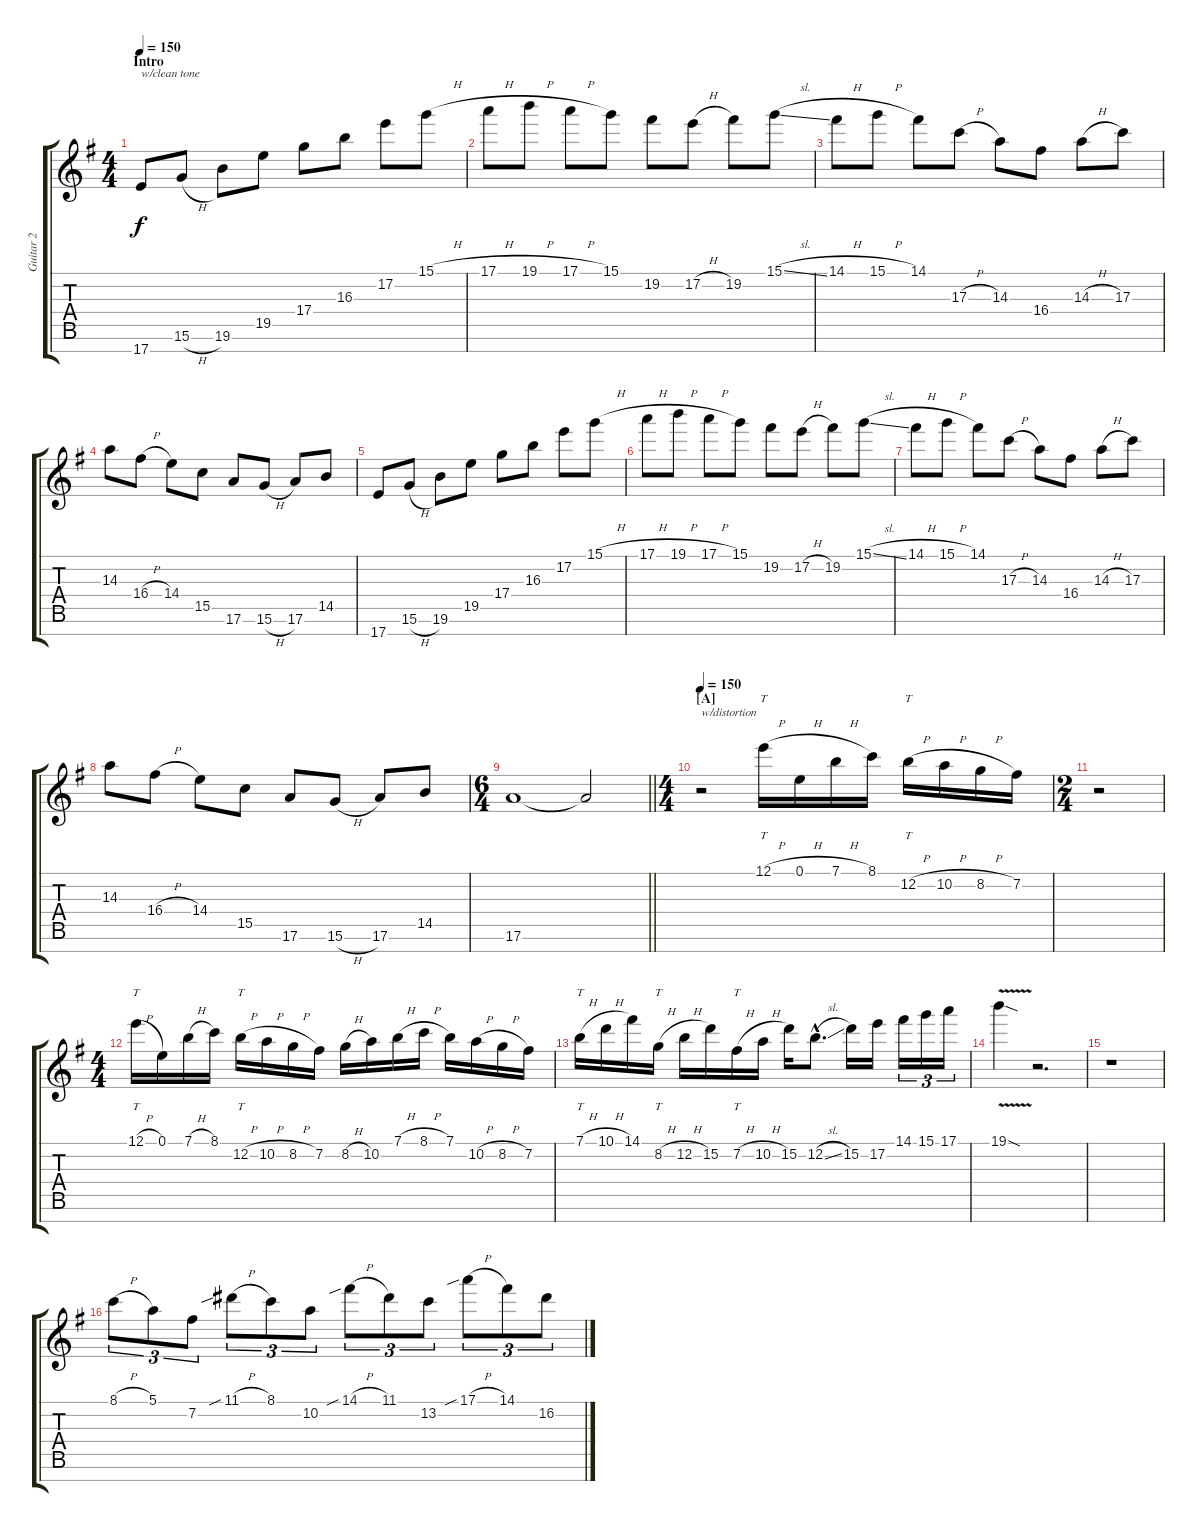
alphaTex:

\track ("Guitar 2" "Guitar 2") {instrument electricguitarjazz}
\staff {score tabs}
\tuning (E4 B3 G3 D3 A2 E2 B1) {hide}
\ts (4 4)
\section ("" "Intro")
\tempo 150
\clef g2
\ks eminor
17.7.8{txt "w/clean tone" dy f instrument electricguitarjazz} 15.6{h}.8 19.6.8 19.5.8 17.4.8 16.3.8 17.2.8 15.1{h}.8 |
17.1{h}.8 19.1{h}.8 17.1{h}.8 15.1.8 19.2.8 17.2{h}.8 19.2.8 15.1{sl}.8 |
14.1{h}.8 15.1{h}.8 14.1.8 17.3{h}.8 14.3.8 16.4.8 14.3{h}.8 17.3.8 |
14.3.8 16.4{h}.8 14.4.8 15.5.8 17.6.8 15.6{h}.8 17.6.8 14.5.8 |
17.7.8 15.6{h}.8 19.6.8 19.5.8 17.4.8 16.3.8 17.2.8 15.1{h}.8 |
17.1{h}.8 19.1{h}.8 17.1{h}.8 15.1.8 19.2.8 17.2{h}.8 19.2.8 15.1{sl}.8 |
14.1{h}.8 15.1{h}.8 14.1.8 17.3{h}.8 14.3.8 16.4.8 14.3{h}.8 17.3.8 |
14.3.8 16.4{h}.8 14.4.8 15.5.8 17.6.8 15.6{h}.8 17.6.8 14.5.8 |
\ts (6 4)
\barLineRight lightlight
17.6.1 17.6{t}.2 |
\ts (4 4)
\section ("" "[A]")
\tempo 150
r.2{txt "w/distortion" instrument overdrivenguitar} 12.1{h}.16{tt} 0.1{h}.16 7.1{h}.16 8.1.16 12.2{h}.16{tt} 10.2{h}.16 8.2{h}.16 7.2.16 |
\ts (2 4)
r.2{balance 8} |
\ts (4 4)
12.1{h}.16{tt} 0.1.16 7.1{h}.16 8.1.16 12.2{h}.16{tt} 10.2{h}.16 8.2{h}.16 7.2.16 8.2{h}.16 10.2.16 7.1{h}.16 8.1{h}.16 7.1.16 10.2{h}.16 8.2{h}.16 7.2.16 |
7.1{h}.16{tt} 10.1{h}.16 14.1.16 8.2{h}.16{tt} 12.2{h}.16 15.2.16 7.2{h}.16{tt} 10.2{h}.16 15.2.16 12.2{sl hac}.8{d} 15.2.16 17.2.16 14.1.16{tu (3 2)} 15.1.16{tu (3 2)} 17.1.16{tu (3 2)} |
19.1{v sod}.4 r.2{d} |
r.1 |
8.1{h}.8{tu (3 2)} 5.1.8{tu (3 2)} 7.2.8{tu (3 2)} 11.1{sib h}.8{tu (3 2)} 8.1.8{tu (3 2)} 10.2.8{tu (3 2)} 14.1{sib h}.8{tu (3 2)} 11.1.8{tu (3 2)} 13.2.8{tu (3 2)} 17.1{sib h}.8{tu (3 2)} 14.1.8{tu (3 2)} 16.2.8{tu (3 2)}
